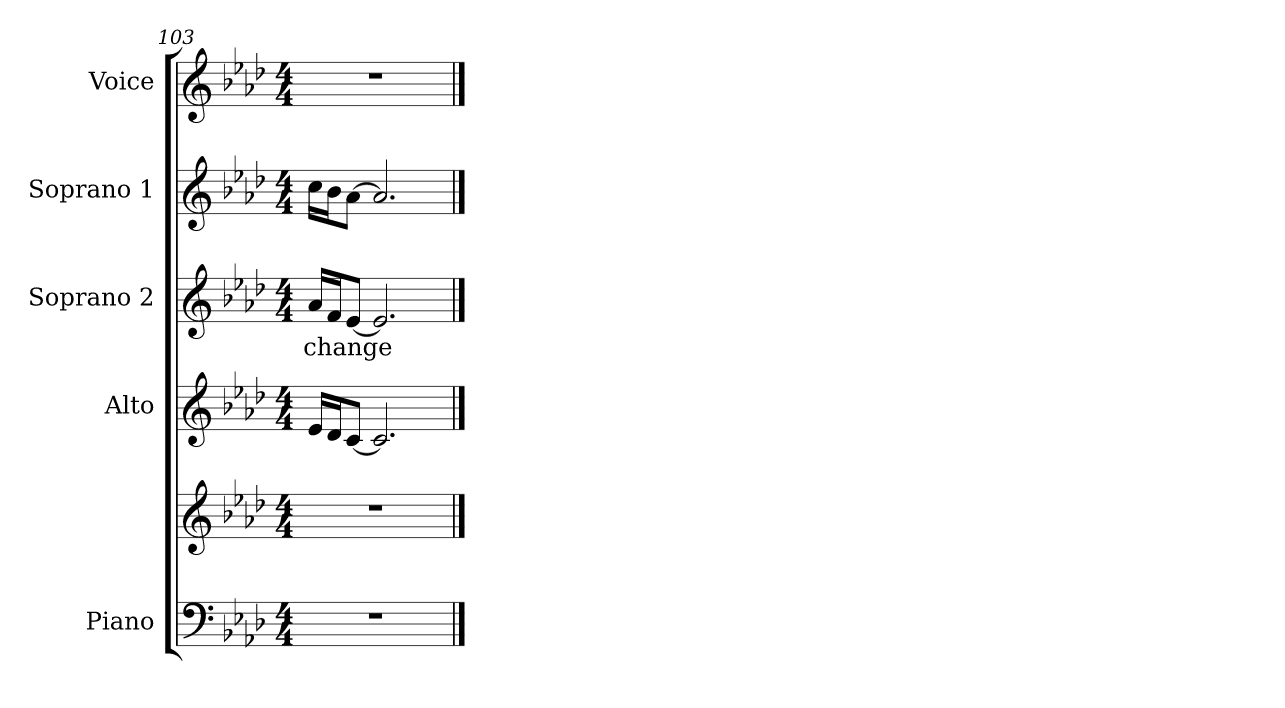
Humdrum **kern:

**kern	**kern	**kern	**kern	**text	**kern	**kern
*part5	*part5	*part4	*part3	*part3	*part2	*part1
*staff6	*staff5	*staff4	*staff3	*staff3	*staff2	*staff1
*I"Piano	*	*I"Alto	*I"Soprano 2	*	*I"Soprano 1	*I"Voice
*I'Pno.	*	*I'A.	*I'S2	*	*I'S1	*I'Vo.
*clefF4	*clefG2	*clefG2	*clefG2	*	*clefG2	*clefG2
*k[b-e-a-d-]	*k[b-e-a-d-]	*k[b-e-a-d-]	*k[b-e-a-d-]	*	*k[b-e-a-d-]	*k[b-e-a-d-]
*A-:	*A-:	*A-:	*A-:	*	*A-:	*A-:
*M4/4	*M4/4	*M4/4	*M4/4	*	*M4/4	*M4/4
=103	=103	=103	=103	=103	=103	=103
!	!	!	!	!LO:LY:b:color=#000000	!	!
1r	1r	16e-i/LL	16a-i/LL	change	16cci\LL	1r
.	.	16d-i/J	16fi/J	.	16b-i\J	.
.	.	[8ci/J	[8e-i/J	.	[8a-i\J	.
.	.	2.ci/]	2.e-i/]	.	2.a-i/]	.
==	==	==	==	==	==	==
*-	*-	*-	*-	*-	*-	*-
